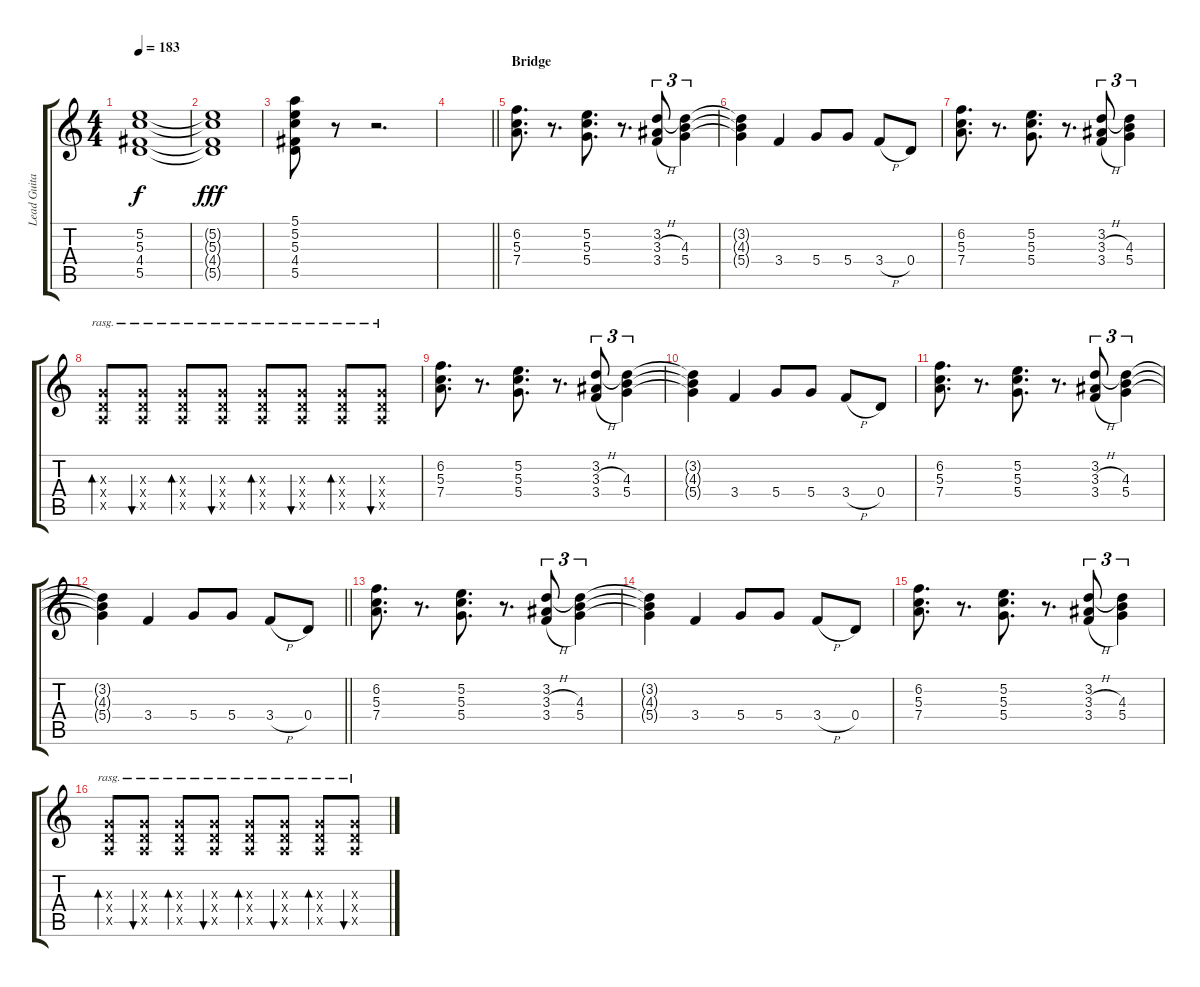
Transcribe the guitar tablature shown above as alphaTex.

\track ("Lead Guitar" "Lead Guita") {instrument overdrivenguitar}
\staff {score tabs}
\tuning (E4 B3 G3 D3 A2 E2) {hide}
\ts (4 4)
\tempo 183
\clef g2
\ks c
(5.2 5.3 4.4 5.5).1{dy f} |
(5.2{t} 5.3{t} 4.4{t} 5.5{t}).1{dy fff} |
(5.1 5.2 5.3 4.4 5.5).8 r.8 r.2{d} |
\barLineRight lightlight
|
\section ("" "Bridge")
(6.2 5.3 7.4).8{d} r.8{d} (5.2 5.3 5.4).8{d} r.8{d} (3.2 3.3{h} 3.4{h}).8{tu (3 2)} (3.2{t} 4.3 5.4).4{tu (3 2)} |
(3.2{t} 4.3{t} 5.4{t}).4 3.4.4 5.4.8 5.4.8 3.4{h}.8 0.4.8 |
(6.2 5.3 7.4).8{d} r.8{d} (5.2 5.3 5.4).8{d} r.8{d} (3.2 3.3{h} 3.4{h}).8{tu (3 2)} (3.2{t} 4.3 5.4).4{tu (3 2)} |
(0.3{x} 0.4{x} 0.5{x}).8{bd 120 rasg ii} (0.3{x} 0.4{x} 0.5{x}).8{bu 120 rasg ii} (0.3{x} 0.4{x} 0.5{x}).8{bd 120 rasg ii} (0.3{x} 0.4{x} 0.5{x}).8{bu 120 rasg ii} (0.3{x} 0.4{x} 0.5{x}).8{bd 120 rasg ii} (0.3{x} 0.4{x} 0.5{x}).8{bu 120 rasg ii} (0.3{x} 0.4{x} 0.5{x}).8{bd 120 rasg ii} (0.3{x} 0.4{x} 0.5{x}).8{bu 120 rasg ii} |
(6.2 5.3 7.4).8{d} r.8{d} (5.2 5.3 5.4).8{d} r.8{d} (3.2 3.3{h} 3.4{h}).8{tu (3 2)} (3.2{t} 4.3 5.4).4{tu (3 2)} |
(3.2{t} 4.3{t} 5.4{t}).4 3.4.4 5.4.8 5.4.8 3.4{h}.8 0.4.8 |
(6.2 5.3 7.4).8{d} r.8{d} (5.2 5.3 5.4).8{d} r.8{d} (3.2 3.3{h} 3.4{h}).8{tu (3 2)} (3.2{t} 4.3 5.4).4{tu (3 2)} |
\barLineRight lightlight
(3.2{t} 4.3{t} 5.4{t}).4 3.4.4 5.4.8 5.4.8 3.4{h}.8 0.4.8 |
(6.2 5.3 7.4).8{d} r.8{d} (5.2 5.3 5.4).8{d} r.8{d} (3.2 3.3{h} 3.4{h}).8{tu (3 2)} (3.2{t} 4.3 5.4).4{tu (3 2)} |
(3.2{t} 4.3{t} 5.4{t}).4 3.4.4 5.4.8 5.4.8 3.4{h}.8 0.4.8 |
(6.2 5.3 7.4).8{d} r.8{d} (5.2 5.3 5.4).8{d} r.8{d} (3.2 3.3{h} 3.4{h}).8{tu (3 2)} (3.2{t} 4.3 5.4).4{tu (3 2)} |
(0.3{x} 0.4{x} 0.5{x}).8{bd 120 rasg ii} (0.3{x} 0.4{x} 0.5{x}).8{bu 120 rasg ii} (0.3{x} 0.4{x} 0.5{x}).8{bd 120 rasg ii} (0.3{x} 0.4{x} 0.5{x}).8{bu 120 rasg ii} (0.3{x} 0.4{x} 0.5{x}).8{bd 120 rasg ii} (0.3{x} 0.4{x} 0.5{x}).8{bu 120 rasg ii} (0.3{x} 0.4{x} 0.5{x}).8{bd 120 rasg ii} (0.3{x} 0.4{x} 0.5{x}).8{bu 120 rasg ii}
